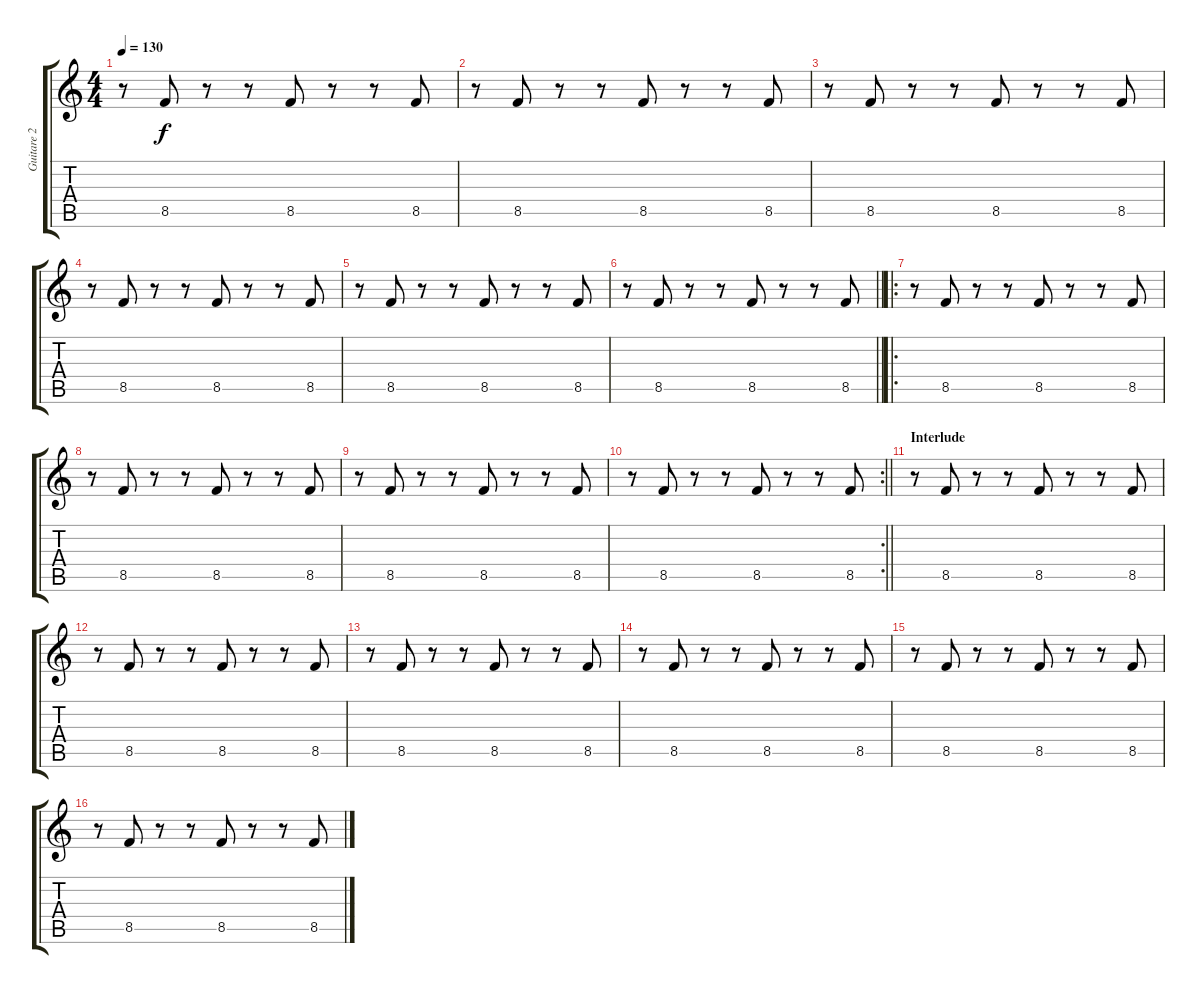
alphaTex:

\track ("Guitare 2" "Guitare 2") {instrument overdrivenguitar}
\staff {score tabs}
\tuning (E4 B3 G3 D3 A2 E2) {hide}
\ts (4 4)
\tempo 130
\clef g2
\ks c
r.8{dy f} 8.5.8 r.8 r.8 8.5.8 r.8 r.8 8.5.8 |
r.8 8.5.8 r.8 r.8 8.5.8 r.8 r.8 8.5.8 |
r.8 8.5.8 r.8 r.8 8.5.8 r.8 r.8 8.5.8 |
r.8 8.5.8 r.8 r.8 8.5.8 r.8 r.8 8.5.8 |
r.8 8.5.8 r.8 r.8 8.5.8 r.8 r.8 8.5.8 |
\barLineRight lightlight
r.8 8.5.8 r.8 r.8 8.5.8 r.8 r.8 8.5.8 |
\ro
r.8 8.5.8 r.8 r.8 8.5.8 r.8 r.8 8.5.8 |
r.8 8.5.8 r.8 r.8 8.5.8 r.8 r.8 8.5.8 |
r.8 8.5.8 r.8 r.8 8.5.8 r.8 r.8 8.5.8 |
\rc 2
\barLineRight lightlight
r.8 8.5.8 r.8 r.8 8.5.8 r.8 r.8 8.5.8 |
\section ("" "Interlude")
r.8 8.5.8 r.8 r.8 8.5.8 r.8 r.8 8.5.8 |
r.8 8.5.8 r.8 r.8 8.5.8 r.8 r.8 8.5.8 |
r.8 8.5.8 r.8 r.8 8.5.8 r.8 r.8 8.5.8 |
r.8 8.5.8 r.8 r.8 8.5.8 r.8 r.8 8.5.8 |
r.8 8.5.8 r.8 r.8 8.5.8 r.8 r.8 8.5.8 |
r.8 8.5.8 r.8 r.8 8.5.8 r.8 r.8 8.5.8
